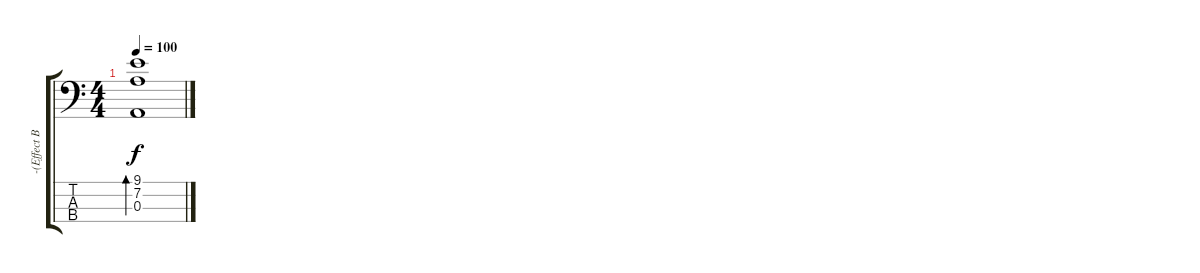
\track ("-(Effect Bass)-" "-(Effect B") {instrument synthbass1}
\staff {score tabs}
\tuning (G2 D2 A1 E1) {hide}
\ts (4 4)
\tempo 100
\clef f4
\ks c
(9.1 7.2 0.3).1{bd 60 dy f}
